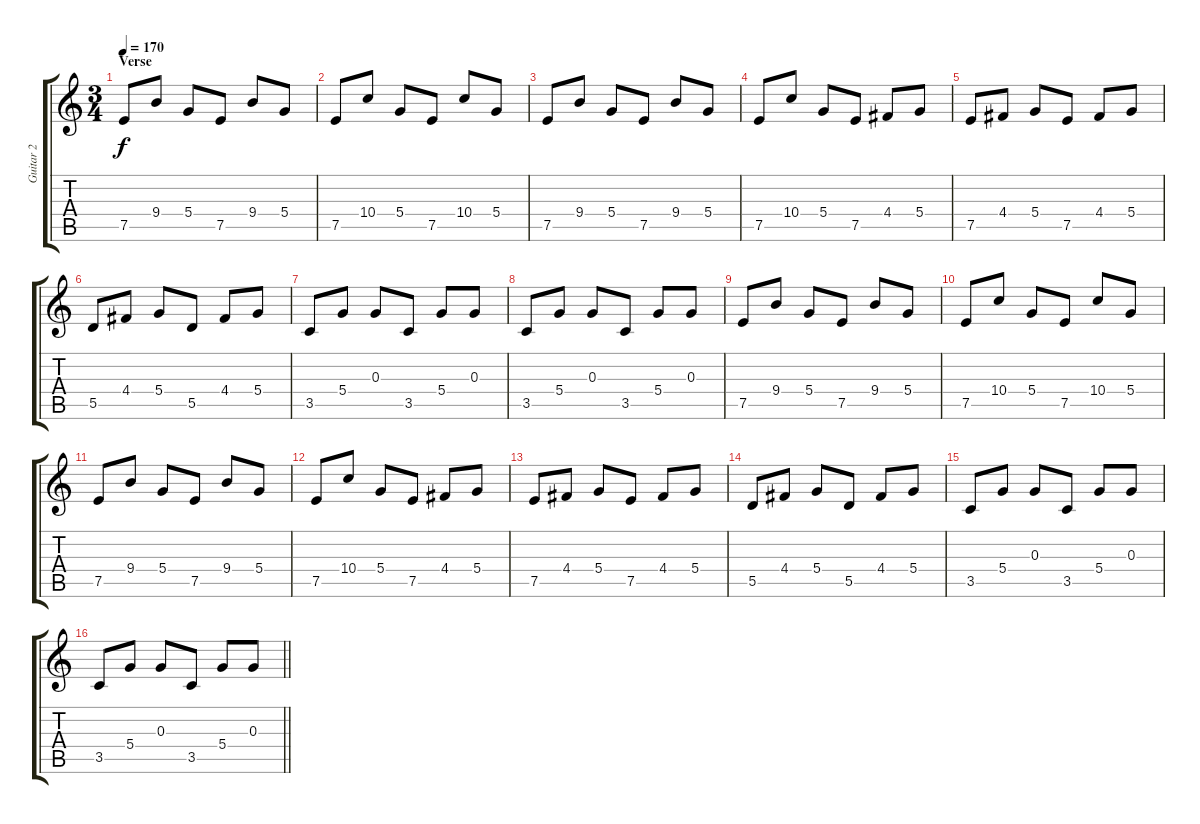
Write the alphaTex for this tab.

\track ("Guitar 2" "Guitar 2") {instrument overdrivenguitar}
\staff {score tabs}
\tuning (E4 B3 G3 D3 A2 E2) {hide}
\ts (3 4)
\section ("" "Verse")
\tempo 170
\clef g2
\ks c
7.5.8{dy f} 9.4.8 5.4.8 7.5.8 9.4.8 5.4.8 |
7.5.8 10.4.8 5.4.8 7.5.8 10.4.8 5.4.8 |
7.5.8 9.4.8 5.4.8 7.5.8 9.4.8 5.4.8 |
7.5.8 10.4.8 5.4.8 7.5.8 4.4.8 5.4.8 |
7.5.8 4.4.8 5.4.8 7.5.8 4.4.8 5.4.8 |
5.5.8 4.4.8 5.4.8 5.5.8 4.4.8 5.4.8 |
3.5.8 5.4.8 0.3.8 3.5.8 5.4.8 0.3.8 |
3.5.8 5.4.8 0.3.8 3.5.8 5.4.8 0.3.8 |
7.5.8 9.4.8 5.4.8 7.5.8 9.4.8 5.4.8 |
7.5.8 10.4.8 5.4.8 7.5.8 10.4.8 5.4.8 |
7.5.8 9.4.8 5.4.8 7.5.8 9.4.8 5.4.8 |
7.5.8 10.4.8 5.4.8 7.5.8 4.4.8 5.4.8 |
7.5.8 4.4.8 5.4.8 7.5.8 4.4.8 5.4.8 |
5.5.8 4.4.8 5.4.8 5.5.8 4.4.8 5.4.8 |
3.5.8 5.4.8 0.3.8 3.5.8 5.4.8 0.3.8 |
\barLineRight lightlight
3.5.8 5.4.8 0.3.8 3.5.8 5.4.8 0.3.8
